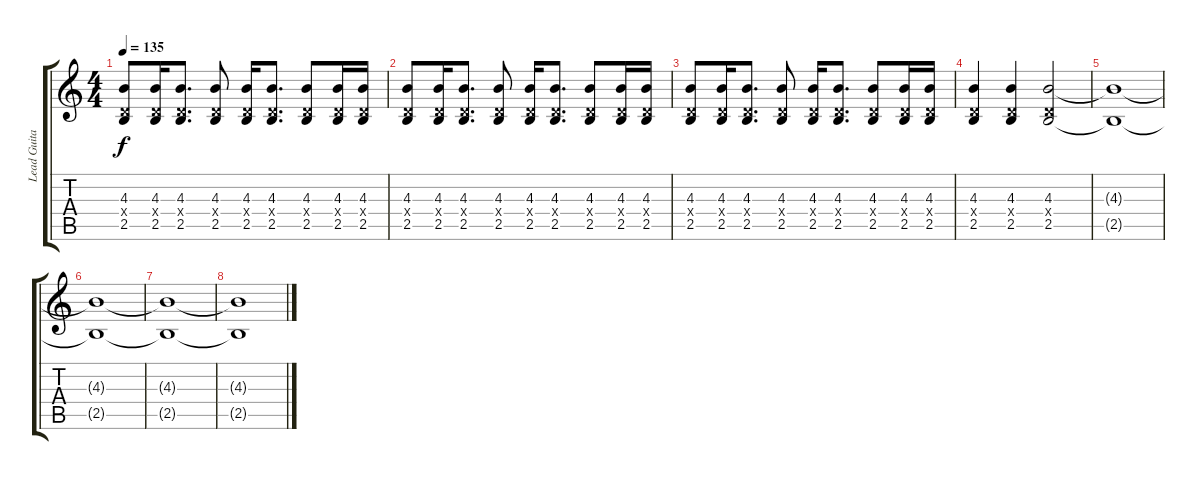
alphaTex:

\track ("Lead Guitar" "Lead Guita") {instrument distortionguitar}
\staff {score tabs}
\tuning (E4 B3 G3 D3 A2 E2) {hide}
\ts (4 4)
\tempo 135
\clef g2
\ks c
(4.3 0.4{x} 2.5).8{dy f} (4.3 0.4{x} 2.5).16 (4.3 0.4{x} 2.5).8{d} (4.3 0.4{x} 2.5).8 (4.3 0.4{x} 2.5).16 (4.3 0.4{x} 2.5).8{d} (4.3 0.4{x} 2.5).8 (4.3 0.4{x} 2.5).16 (4.3 0.4{x} 2.5).16 |
(4.3 0.4{x} 2.5).8 (4.3 0.4{x} 2.5).16 (4.3 0.4{x} 2.5).8{d} (4.3 0.4{x} 2.5).8 (4.3 0.4{x} 2.5).16 (4.3 0.4{x} 2.5).8{d} (4.3 0.4{x} 2.5).8 (4.3 0.4{x} 2.5).16 (4.3 0.4{x} 2.5).16 |
(4.3 0.4{x} 2.5).8 (4.3 0.4{x} 2.5).16 (4.3 0.4{x} 2.5).8{d} (4.3 0.4{x} 2.5).8 (4.3 0.4{x} 2.5).16 (4.3 0.4{x} 2.5).8{d} (4.3 0.4{x} 2.5).8 (4.3 0.4{x} 2.5).16 (4.3 0.4{x} 2.5).16 |
(4.3 0.4{x} 2.5).4 (4.3 0.4{x} 2.5).4 (4.3 0.4{x} 2.5).2 |
(4.3{t} 2.5{t}).1 |
(4.3{t} 2.5{t}).1 |
(4.3{t} 2.5{t}).1 |
(4.3{t} 2.5{t}).1
